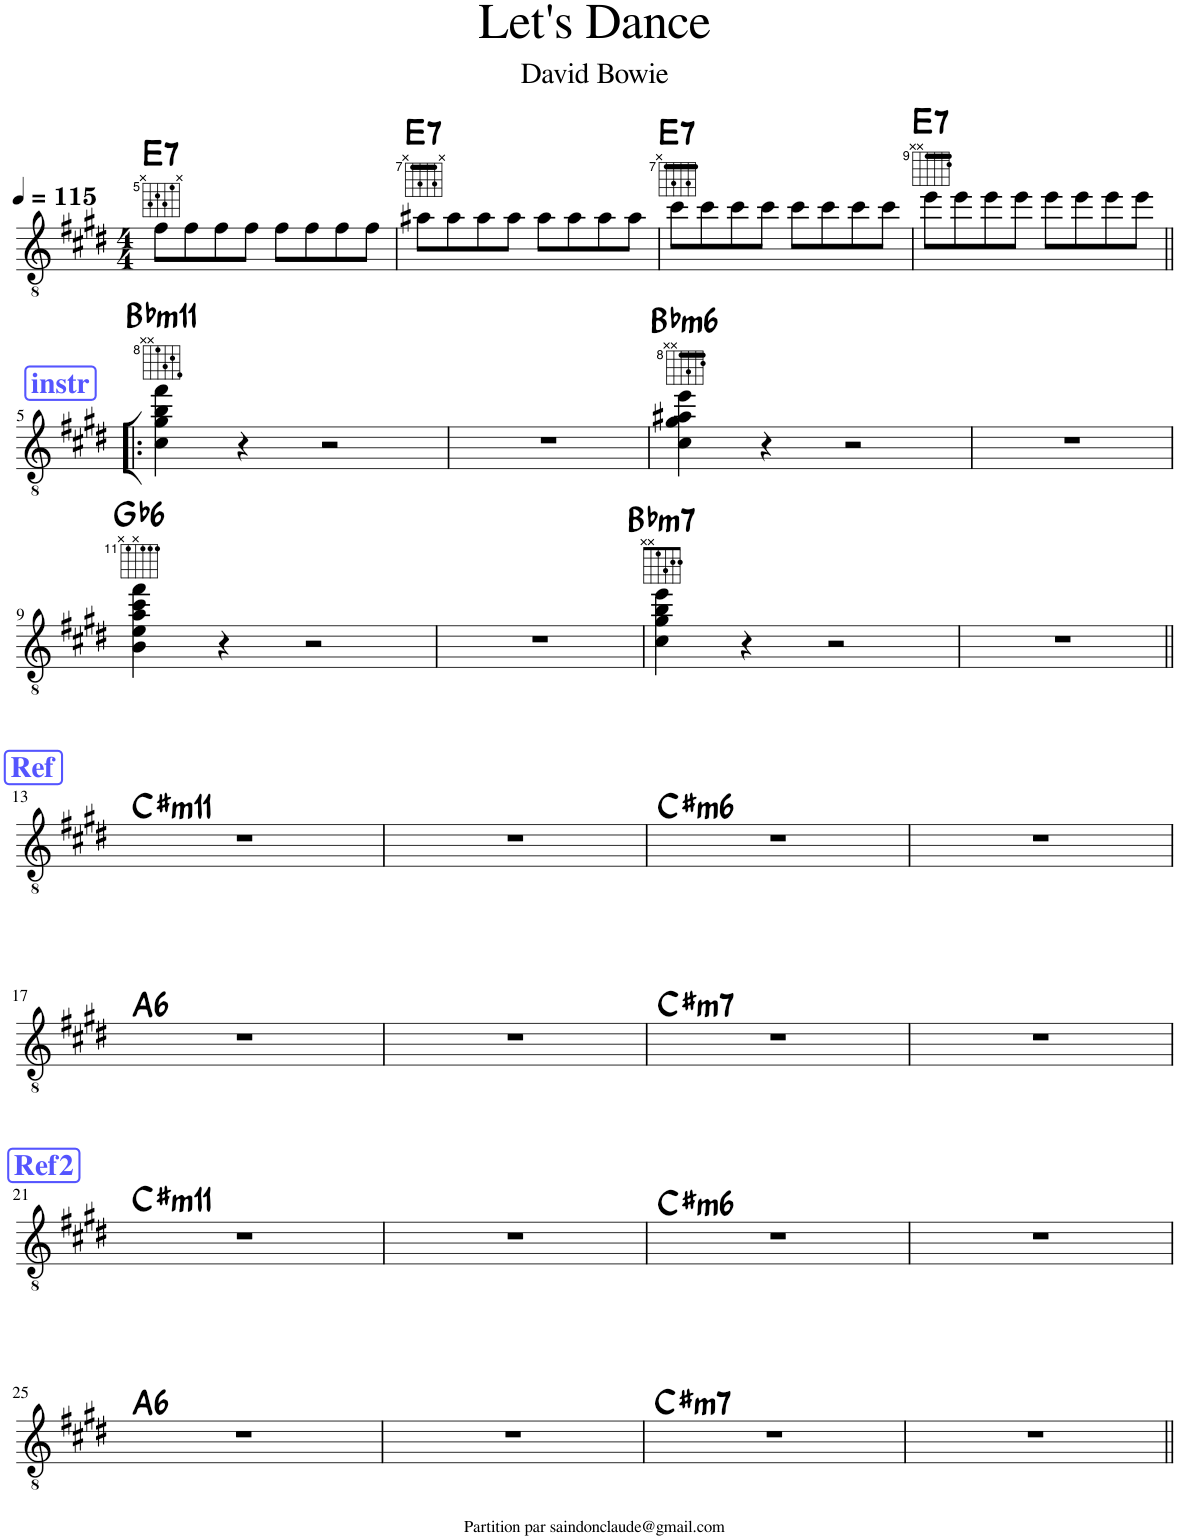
**kern	**harte
*part1	*part1
*staff1	*
*I"Classical Guitar	*
*I'Guit.	*
*clefGv2	*
*k[f#c#g#d#]	*
*M4/4	*
*MM115	*
=1	=1
!	!LO:H:kt=7
8f#\L	E:7
8f#\	.
8f#\	.
8f#\J	.
8f#\L	.
8f#\	.
8f#\	.
8f#\J	.
=2	=2
!	!LO:H:kt=7
8a#X\L	E:7
8a#\	.
8a#\	.
8a#\J	.
8a#\L	.
8a#\	.
8a#\	.
8a#\J	.
=3	=3
!	!LO:H:kt=7
8cc#\L	E:7
8cc#\	.
8cc#\	.
8cc#\J	.
8cc#\L	.
8cc#\	.
8cc#\	.
8cc#\J	.
=4	=4
!	!LO:H:kt=7
8ee\L	E:7
8ee\	.
8ee\	.
8ee\J	.
8ee\L	.
8ee\	.
8ee\	.
8ee\J	.
!!LO:LB:g=z
!!LO:REH:place=s1:a:B:cj:color=#5555FF:fs=14:t=instr
=5!|:	=5!|:
!	!LO:H:kt=m11
4c#\ 4g#\ 4b\ 4ff#\	Bb:min9(11)
4r	.
2r	.
=6	=6
1r	.
=7	=7
!	!LO:H:kt=m6
4c#\ 4g#\ 4a#X\ 4ee\	Bb:min6
4r	.
2r	.
=8	=8
1r	.
!!LO:LB:g=z
=9	=9
!	!LO:H:kt=6
4B\ 4e\ 4a\ 4cc#\ 4ff#\	Gb:maj6
4r	.
2r	.
=10	=10
1r	.
=11	=11
!	!LO:H:kt=m7
4c#\ 4g#\ 4b\ 4ee\	Bb:min7
4r	.
2r	.
=12	=12
1r	.
!!LO:LB:g=z
!!LO:REH:place=s1:a:B:cj:color=#5555FF:fs=14:t=Ref
=13||	=13||
!	!LO:H:kt=m11
1r	C#:min9(11)
=14	=14
1r	.
=15	=15
!	!LO:H:kt=m6
1r	C#:min6
=16	=16
1r	.
!!LO:LB:g=z
=17	=17
!	!LO:H:kt=6
1r	A:maj6
=18	=18
1r	.
=19	=19
!	!LO:H:kt=m7
1r	C#:min7
=20	=20
1r	.
!!LO:LB:g=z
!!LO:REH:place=s1:a:B:cj:color=#5555FF:fs=14:t=Ref2
=21	=21
!	!LO:H:kt=m11
1r	C#:min9(11)
=22	=22
1r	.
=23	=23
!	!LO:H:kt=m6
1r	C#:min6
=24	=24
1r	.
!!LO:LB:g=z
=25	=25
!	!LO:H:kt=6
1r	A:maj6
=26	=26
1r	.
=27	=27
!	!LO:H:kt=m7
1r	C#:min7
=28	=28
1r	.
=||	=||
*-	*-
